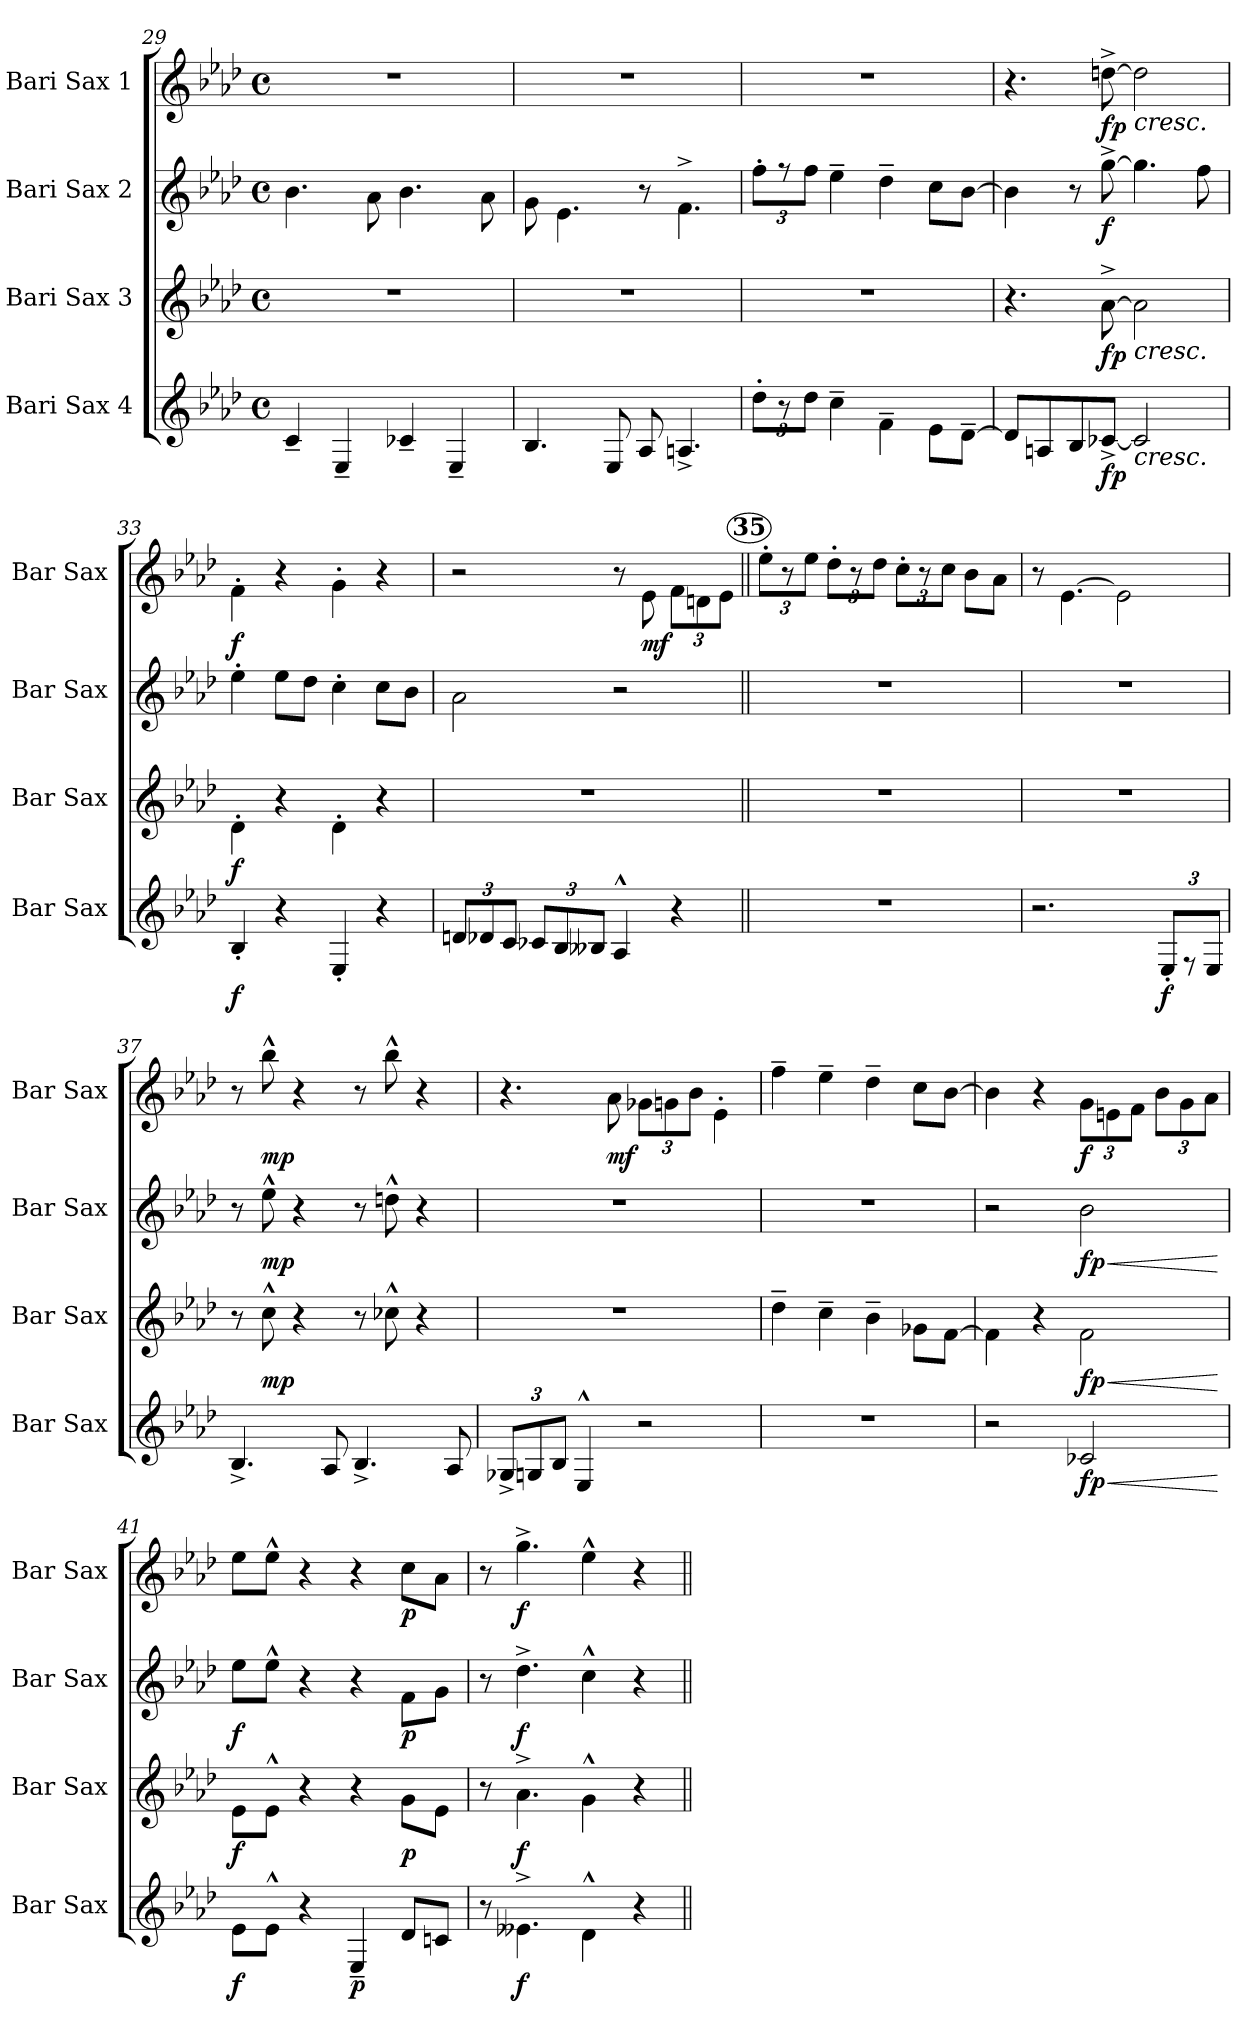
**kern	**dynam	**kern	**dynam	**kern	**dynam	**kern	**dynam
*part4	*part4	*part3	*part3	*part2	*part2	*part1	*part1
*staff4	*staff4	*staff3	*staff3	*staff2	*staff2	*staff1	*staff1
*I"Bari Sax 4	*	*I"Bari Sax 3	*	*I"Bari Sax 2	*	*I"Bari Sax 1	*
*I'Bar Sax	*	*I'Bar Sax	*	*I'Bar Sax	*	*I'Bar Sax	*
*clefG2	*	*clefG2	*	*clefG2	*	*clefG2	*
*ITrd12c21	*	*ITrd12c21	*	*ITrd12c21	*	*ITrd12c21	*
*k[b-e-a-d-]	*	*k[b-e-a-d-]	*	*k[b-e-a-d-]	*	*k[b-e-a-d-]	*
*A-:	*	*A-:	*	*A-:	*	*A-:	*
*M4/4	*	*M4/4	*	*M4/4	*	*M4/4	*
*met(c)	*	*met(c)	*	*met(c)	*	*met(c)	*
=29	=29	=29	=29	=29	=29	=29	=29
4C~</	.	1r	.	4.B-\	.	1r	.
4EE-~</	.	.	.	.	.	.	.
.	.	.	.	8A-\	.	.	.
4C-X~</	.	.	.	4.B-\	.	.	.
4EE-~</	.	.	.	.	.	.	.
.	.	.	.	8A-\	.	.	.
=30	=30	=30	=30	=30	=30	=30	=30
4.BB-/	.	1r	.	8G\	.	1r	.
.	.	.	.	4.E-\	.	.	.
8EE-/	.	.	.	.	.	.	.
8AA-/	.	.	.	8r	.	.	.
4.AAn^</	.	.	.	4.F^>\	.	.	.
=31	=31	=31	=31	=31	=31	=31	=31
12d-'>\L	.	1r	.	12f'>\L	.	1r	.
12r	.	.	.	12r	.	.	.
12d-\J	.	.	.	12f\J	.	.	.
4c~>\	.	.	.	4e-~>\	.	.	.
4F~>\	.	.	.	4d-~>\	.	.	.
8E-\L	.	.	.	8c\L	.	.	.
[8D-~>\J	.	.	.	[8B-\J	.	.	.
=32	=32	=32	=32	=32	=32	=32	=32
8D-/L]	.	4.r	.	4B-\]	.	4.r	.
8AAn/	.	.	.	.	.	.	.
8BB-/	.	.	.	8r	.	.	.
!	!LO:DY:b	!	!LO:DY:b	!	!LO:DY:b	!	!LO:DY:b
[8C-X^</J	fp	[8A-^>\	fp	[8g^>\	f	[8dn^>\	fp
!	!LO:HP:b	!	!LO:HP:b	!	!	!	!LO:HP:b
2C-/]	<	2A-\]	<	4.g\]	.	2d\]	<
.	.	.	.	8f\	.	.	.
=33	=33	=33	=33	=33	=33	=33	=33
!	!LO:DY:b	!	!LO:DY:b	!	!	!	!LO:DY:b
4BB-'</	f	4D-'>\	f	4e-'>\	.	4F'>\	f
4r	[	4r	[	8e-\L	.	4r	[
.	.	.	.	8d-\J	.	.	.
4EE-'</	.	4D-'>\	.	4c'>\	.	4G'>\	.
4r	.	4r	.	8c\L	.	4r	.
.	.	.	.	8B-\J	.	.	.
=34	=34	=34	=34	=34	=34	=34	=34
12Dn/L	.	1r	.	2A-\	.	2r	.
12D-X/	.	.	.	.	.	.	.
12C/J	.	.	.	.	.	.	.
12C-X/L	.	.	.	.	.	.	.
12BB-/	.	.	.	.	.	.	.
12BB--X/J	.	.	.	.	.	.	.
4AA-^^>/	.	.	.	2r	.	8r	.
!	!	!	!	!	!	!	!LO:DY:b
.	.	.	.	.	.	8E-\	mf
4r	.	.	.	.	.	12F\L	.
.	.	.	.	.	.	12Dn\	.
.	.	.	.	.	.	12E-\J	.
!!LO:LB:g=z
!!LO:REH:place=s1:a:B:enc=circle:fs=11.2:t=35
=35||	=35||	=35||	=35||	=35||	=35||	=35||	=35||
1r	.	1r	.	1r	.	12e-'>\L	.
.	.	.	.	.	.	12r	.
.	.	.	.	.	.	12e-\J	.
.	.	.	.	.	.	12d-'>\L	.
.	.	.	.	.	.	12r	.
.	.	.	.	.	.	12d-\J	.
.	.	.	.	.	.	12c'>\L	.
.	.	.	.	.	.	12r	.
.	.	.	.	.	.	12c\J	.
.	.	.	.	.	.	8B-\L	.
.	.	.	.	.	.	8A-\J	.
=36	=36	=36	=36	=36	=36	=36	=36
2.r	.	1r	.	1r	.	8r	.
.	.	.	.	.	.	[4.E-\	.
.	.	.	.	.	.	2E-\]	.
!	!LO:DY:b	!	!	!	!	!	!
12EE-'</L	f	.	.	.	.	.	.
12r	.	.	.	.	.	.	.
12EE-/J	.	.	.	.	.	.	.
=37	=37	=37	=37	=37	=37	=37	=37
4.BB-^</	.	8r	.	8r	.	8r	.
!	!	!	!LO:DY:b	!	!LO:DY:b	!	!LO:DY:b
.	.	8c^^>\	mp	8e-^^>\	mp	8b-^^>\	mp
.	.	4r	.	4r	.	4r	.
8AA-/	.	.	.	.	.	.	.
4.BB-^</	.	8r	.	8r	.	8r	.
.	.	8c-X^^>\	.	8dn^^>\	.	8b-^^>\	.
.	.	4r	.	4r	.	4r	.
8AA-/	.	.	.	.	.	.	.
=38	=38	=38	=38	=38	=38	=38	=38
12GG-X^</L	.	1r	.	1r	.	4.r	.
12GGn/	.	.	.	.	.	.	.
12BB-/J	.	.	.	.	.	.	.
4EE-^^>/	.	.	.	.	.	.	.
!	!	!	!	!	!	!	!LO:DY:b
.	.	.	.	.	.	8A-\	mf
2r	.	.	.	.	.	12G-X\L	.
.	.	.	.	.	.	12Gn\	.
.	.	.	.	.	.	12B-\J	.
.	.	.	.	.	.	4E-'>\	.
=39	=39	=39	=39	=39	=39	=39	=39
1r	.	4d-~>\	.	1r	.	4f~>\	.
.	.	4c~>\	.	.	.	4e-~>\	.
.	.	4B-~>\	.	.	.	4d-~>\	.
.	.	8G-X\L	.	.	.	8c\L	.
.	.	[8F\J	.	.	.	[8B-\J	.
=40	=40	=40	=40	=40	=40	=40	=40
2r	.	4F\]	.	2r	.	4B-\]	.
.	.	4r	.	.	.	4r	.
!	!LO:HP:b	!	!LO:HP:b	!	!LO:HP:b	!	!
!	!LO:DY:n=1:b	!	!LO:DY:n=1:b	!	!LO:DY:n=1:b	!	!LO:DY:b
2C-X/	< fp	2F\	< fp	2B-\	< fp	12G\L	f
.	.	.	.	.	.	12En\	.
.	.	.	.	.	.	12F\J	.
.	.	.	.	.	.	12B-\L	.
.	.	.	.	.	.	12G\	.
.	.	.	.	.	.	12A-\J	.
.	[	.	[	.	[	.	.
=41	=41	=41	=41	=41	=41	=41	=41
!	!LO:DY:b	!	!LO:DY:b	!	!LO:DY:b	!	!
8E-\L	f	8E-\L	f	8e-\L	f	8e-\L	.
8E-^^>\J	.	8E-^^>\J	.	8e-^^>\J	.	8e-^^>\J	.
4r	.	4r	.	4r	.	4r	.
!	!LO:DY:b	!	!	!	!	!	!
4EE-~</	p	4r	.	4r	.	4r	.
!	!	!	!LO:DY:b	!	!LO:DY:b	!	!LO:DY:b
8D-/L	.	8G\L	p	8F\L	p	8c\L	p
8Cn/J	.	8E-\J	.	8G\J	.	8A-\J	.
=42	=42	=42	=42	=42	=42	=42	=42
8r	.	8r	.	8r	.	8r	.
!	!LO:DY:b	!	!LO:DY:b	!	!LO:DY:b	!	!LO:DY:b
4.E--X^>\	f	4.A-^>\	f	4.d-^>\	f	4.g^>\	f
4D-^^>\	.	4G^^>\	.	4c^^>\	.	4e-^^>\	.
4r	.	4r	.	4r	.	4r	.
=||	=||	=||	=||	=||	=||	=||	=||
*-	*-	*-	*-	*-	*-	*-	*-
